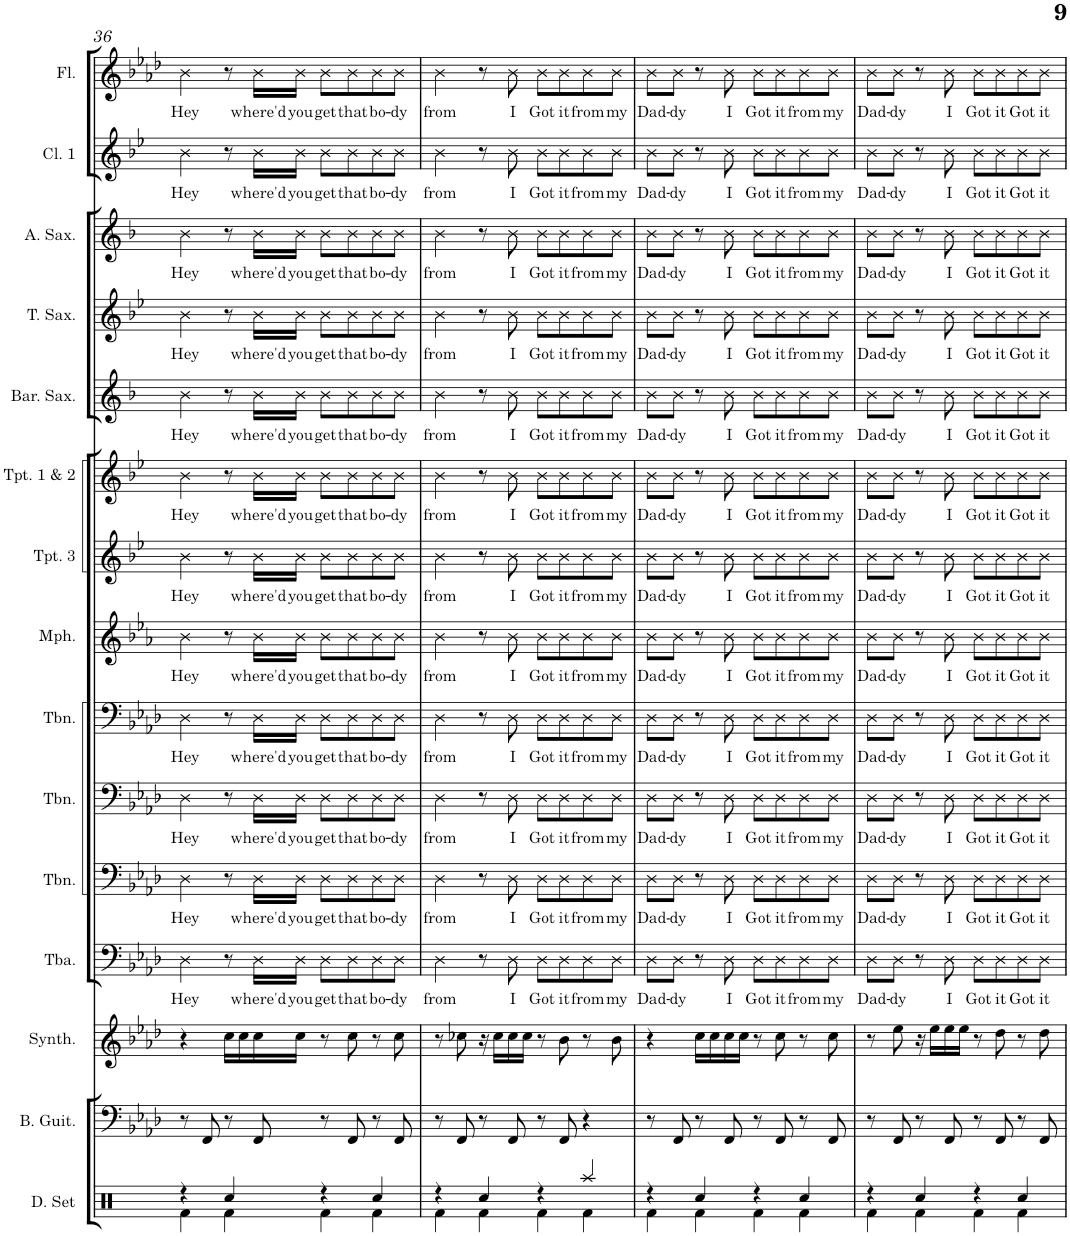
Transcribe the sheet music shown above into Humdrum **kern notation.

**kern	**kern	**kern	**kern	**text	**kern	**text	**kern	**text	**kern	**text	**kern	**text	**kern	**text	**kern	**text	**kern	**text	**kern	**text	**kern	**text	**kern	**text	**kern	**text
*part15	*part14	*part13	*part12	*part12	*part11	*part11	*part10	*part10	*part9	*part9	*part8	*part8	*part7	*part7	*part6	*part6	*part5	*part5	*part4	*part4	*part3	*part3	*part2	*part2	*part1	*part1
*staff15	*staff14	*staff13	*staff12	*staff12	*staff11	*staff11	*staff10	*staff10	*staff9	*staff9	*staff8	*staff8	*staff7	*staff7	*staff6	*staff6	*staff5	*staff5	*staff4	*staff4	*staff3	*staff3	*staff2	*staff2	*staff1	*staff1
*I"Drumset	*I"Bass Guitar	*I"Saw Synthesizer	*I"Tuba	*	*I"Trombone	*	*I"Trombone	*	*I"Trombone	*	*I"Mellophone	*	*I"Trumpet 3	*	*I"Trumpet 1 &amp; 2	*	*I"Baritone Sax	*	*I"Tenor Sax	*	*I"Alto Sax	*	*I"Clarinet 1	*	*I"Flute	*
*I'D. Set	*I'B. Guit.	*I'Synth.	*I'Tba.	*	*I'Tbn.	*	*I'Tbn.	*	*I'Tbn.	*	*I'Mph.	*	*I'Tpt. 3	*	*I'Tpt. 1 &amp; 2	*	*I'Bar. Sax.	*	*I'T. Sax.	*	*I'A. Sax.	*	*I'Cl. 1	*	*I'Fl.	*
!!LO:PB:g=z
*clefX	*clefF4	*clefG2	*clefF4	*	*clefF4	*	*clefF4	*	*clefF4	*	*clefG2	*	*clefG2	*	*clefG2	*	*clefG2	*	*clefG2	*	*clefG2	*	*clefG2	*	*clefG2	*
*	*Trd7c12	*	*	*	*	*	*	*	*	*	*Trd4c7	*	*Trd1c2	*	*Trd1c2	*	*Trd12c21	*	*Trd8c14	*	*Trd5c9	*	*Trd1c2	*	*	*
*k[]	*k[b-e-a-d-]	*k[b-e-a-d-]	*k[b-e-a-d-]	*	*k[b-e-a-d-]	*	*k[b-e-a-d-]	*	*k[b-e-a-d-]	*	*k[b-e-a-]	*	*k[b-e-]	*	*k[b-e-]	*	*k[b-]	*	*k[b-e-]	*	*k[b-]	*	*k[b-e-]	*	*k[b-e-a-d-]	*
*M4/4	*M4/4	*M4/4	*M4/4	*	*M4/4	*	*M4/4	*	*M4/4	*	*M4/4	*	*M4/4	*	*M4/4	*	*M4/4	*	*M4/4	*	*M4/4	*	*M4/4	*	*M4/4	*
=36	=36	=36	=36	=36	=36	=36	=36	=36	=36	=36	=36	=36	=36	=36	=36	=36	=36	=36	=36	=36	=36	=36	=36	=36	=36	=36
*^	*	*	*	*	*	*	*	*	*	*	*	*	*	*	*	*	*	*	*	*	*	*	*	*	*	*
!	!	!	!	!	!LO:LY:b	!	!LO:LY:b	!	!LO:LY:b	!	!LO:LY:b	!	!LO:LY:b	!	!LO:LY:b	!	!LO:LY:b	!	!LO:LY:b	!	!LO:LY:b	!	!LO:LY:b	!	!LO:LY:b	!	!LO:LY:b
4r	4Rf\	8r	4r	4D-\	Hey	4D-\	Hey	4D-\	Hey	4D-\	Hey	4b-\	Hey	4b-\	Hey	4b-\	Hey	4b-\	Hey	4b-\	Hey	4b-\	Hey	4b-\	Hey	4b-\	Hey
.	.	8FF/	.	.	.	.	.	.	.	.	.	.	.	.	.	.	.	.	.	.	.	.	.	.	.	.	.
4Rcc/	4Rf\	8r	16cc\LL	8r	.	8r	.	8r	.	8r	.	8r	.	8r	.	8r	.	8r	.	8r	.	8r	.	8r	.	8r	.
.	.	.	16cc\	.	.	.	.	.	.	.	.	.	.	.	.	.	.	.	.	.	.	.	.	.	.	.	.
!	!	!	!	!	!LO:LY:b	!	!LO:LY:b	!	!LO:LY:b	!	!LO:LY:b	!	!LO:LY:b	!	!LO:LY:b	!	!LO:LY:b	!	!LO:LY:b	!	!LO:LY:b	!	!LO:LY:b	!	!LO:LY:b	!	!LO:LY:b
.	.	8FF/	16cc\	16D-\LL	where'd	16D-\LL	where'd	16D-\LL	where'd	16D-\LL	where'd	16b-\LL	where'd	16b-\LL	where'd	16b-\LL	where'd	16b-\LL	where'd	16b-\LL	where'd	16b-\LL	where'd	16b-\LL	where'd	16b-\LL	where'd
!	!	!	!	!	!LO:LY:b	!	!LO:LY:b	!	!LO:LY:b	!	!LO:LY:b	!	!LO:LY:b	!	!LO:LY:b	!	!LO:LY:b	!	!LO:LY:b	!	!LO:LY:b	!	!LO:LY:b	!	!LO:LY:b	!	!LO:LY:b
.	.	.	16cc\JJ	16D-\JJ	you	16D-\JJ	you	16D-\JJ	you	16D-\JJ	you	16b-\JJ	you	16b-\JJ	you	16b-\JJ	you	16b-\JJ	you	16b-\JJ	you	16b-\JJ	you	16b-\JJ	you	16b-\JJ	you
!	!	!	!	!	!LO:LY:b	!	!LO:LY:b	!	!LO:LY:b	!	!LO:LY:b	!	!LO:LY:b	!	!LO:LY:b	!	!LO:LY:b	!	!LO:LY:b	!	!LO:LY:b	!	!LO:LY:b	!	!LO:LY:b	!	!LO:LY:b
4r	4Rf\	8r	8r	8D-\L	get	8D-\L	get	8D-\L	get	8D-\L	get	8b-\L	get	8b-\L	get	8b-\L	get	8b-\L	get	8b-\L	get	8b-\L	get	8b-\L	get	8b-\L	get
!	!	!	!	!	!LO:LY:b	!	!LO:LY:b	!	!LO:LY:b	!	!LO:LY:b	!	!LO:LY:b	!	!LO:LY:b	!	!LO:LY:b	!	!LO:LY:b	!	!LO:LY:b	!	!LO:LY:b	!	!LO:LY:b	!	!LO:LY:b
.	.	8FF/	8cc\	8D-\	that	8D-\	that	8D-\	that	8D-\	that	8b-\	that	8b-\	that	8b-\	that	8b-\	that	8b-\	that	8b-\	that	8b-\	that	8b-\	that
!	!	!	!	!	!LO:LY:b	!	!LO:LY:b	!	!LO:LY:b	!	!LO:LY:b	!	!LO:LY:b	!	!LO:LY:b	!	!LO:LY:b	!	!LO:LY:b	!	!LO:LY:b	!	!LO:LY:b	!	!LO:LY:b	!	!LO:LY:b
4Rcc/	4Rf\	8r	8r	8D-\	bo-	8D-\	bo-	8D-\	bo-	8D-\	bo-	8b-\	bo-	8b-\	bo-	8b-\	bo-	8b-\	bo-	8b-\	bo-	8b-\	bo-	8b-\	bo-	8b-\	bo-
!	!	!	!	!	!LO:LY:b	!	!LO:LY:b	!	!LO:LY:b	!	!LO:LY:b	!	!LO:LY:b	!	!LO:LY:b	!	!LO:LY:b	!	!LO:LY:b	!	!LO:LY:b	!	!LO:LY:b	!	!LO:LY:b	!	!LO:LY:b
.	.	8FF/	8cc\	8D-\J	-dy	8D-\J	-dy	8D-\J	-dy	8D-\J	-dy	8b-\J	-dy	8b-\J	-dy	8b-\J	-dy	8b-\J	-dy	8b-\J	-dy	8b-\J	-dy	8b-\J	-dy	8b-\J	-dy
=37	=37	=37	=37	=37	=37	=37	=37	=37	=37	=37	=37	=37	=37	=37	=37	=37	=37	=37	=37	=37	=37	=37	=37	=37	=37	=37	=37
!	!	!	!	!	!LO:LY:b	!	!LO:LY:b	!	!LO:LY:b	!	!LO:LY:b	!	!LO:LY:b	!	!LO:LY:b	!	!LO:LY:b	!	!LO:LY:b	!	!LO:LY:b	!	!LO:LY:b	!	!LO:LY:b	!	!LO:LY:b
4r	4Rf\	8r	8r	4D-\	from	4D-\	from	4D-\	from	4D-\	from	4b-\	from	4b-\	from	4b-\	from	4b-\	from	4b-\	from	4b-\	from	4b-\	from	4b-\	from
.	.	8FF/	8cc-X\	.	.	.	.	.	.	.	.	.	.	.	.	.	.	.	.	.	.	.	.	.	.	.	.
4Rcc/	4Rf\	8r	16r	8r	.	8r	.	8r	.	8r	.	8r	.	8r	.	8r	.	8r	.	8r	.	8r	.	8r	.	8r	.
.	.	.	16cc-\LL	.	.	.	.	.	.	.	.	.	.	.	.	.	.	.	.	.	.	.	.	.	.	.	.
!	!	!	!	!	!LO:LY:b	!	!LO:LY:b	!	!LO:LY:b	!	!LO:LY:b	!	!LO:LY:b	!	!LO:LY:b	!	!LO:LY:b	!	!LO:LY:b	!	!LO:LY:b	!	!LO:LY:b	!	!LO:LY:b	!	!LO:LY:b
.	.	8FF/	16cc-\	8D-\	I	8D-\	I	8D-\	I	8D-\	I	8b-\	I	8b-\	I	8b-\	I	8b-\	I	8b-\	I	8b-\	I	8b-\	I	8b-\	I
.	.	.	16cc-\JJ	.	.	.	.	.	.	.	.	.	.	.	.	.	.	.	.	.	.	.	.	.	.	.	.
!	!	!	!	!	!LO:LY:b	!	!LO:LY:b	!	!LO:LY:b	!	!LO:LY:b	!	!LO:LY:b	!	!LO:LY:b	!	!LO:LY:b	!	!LO:LY:b	!	!LO:LY:b	!	!LO:LY:b	!	!LO:LY:b	!	!LO:LY:b
4r	4Rf\	8r	8r	8D-\L	Got	8D-\L	Got	8D-\L	Got	8D-\L	Got	8b-\L	Got	8b-\L	Got	8b-\L	Got	8b-\L	Got	8b-\L	Got	8b-\L	Got	8b-\L	Got	8b-\L	Got
!	!	!	!	!	!LO:LY:b	!	!LO:LY:b	!	!LO:LY:b	!	!LO:LY:b	!	!LO:LY:b	!	!LO:LY:b	!	!LO:LY:b	!	!LO:LY:b	!	!LO:LY:b	!	!LO:LY:b	!	!LO:LY:b	!	!LO:LY:b
.	.	8FF/	8b-\	8D-\	it	8D-\	it	8D-\	it	8D-\	it	8b-\	it	8b-\	it	8b-\	it	8b-\	it	8b-\	it	8b-\	it	8b-\	it	8b-\	it
!	!	!	!	!	!LO:LY:b	!	!LO:LY:b	!	!LO:LY:b	!	!LO:LY:b	!	!LO:LY:b	!	!LO:LY:b	!	!LO:LY:b	!	!LO:LY:b	!	!LO:LY:b	!	!LO:LY:b	!	!LO:LY:b	!	!LO:LY:b
4Raa/	4Rf\	4r	8r	8D-\	from	8D-\	from	8D-\	from	8D-\	from	8b-\	from	8b-\	from	8b-\	from	8b-\	from	8b-\	from	8b-\	from	8b-\	from	8b-\	from
!	!	!	!	!	!LO:LY:b	!	!LO:LY:b	!	!LO:LY:b	!	!LO:LY:b	!	!LO:LY:b	!	!LO:LY:b	!	!LO:LY:b	!	!LO:LY:b	!	!LO:LY:b	!	!LO:LY:b	!	!LO:LY:b	!	!LO:LY:b
.	.	.	8b-\	8D-\J	my	8D-\J	my	8D-\J	my	8D-\J	my	8b-\J	my	8b-\J	my	8b-\J	my	8b-\J	my	8b-\J	my	8b-\J	my	8b-\J	my	8b-\J	my
=38	=38	=38	=38	=38	=38	=38	=38	=38	=38	=38	=38	=38	=38	=38	=38	=38	=38	=38	=38	=38	=38	=38	=38	=38	=38	=38	=38
!	!	!	!	!	!LO:LY:b	!	!LO:LY:b	!	!LO:LY:b	!	!LO:LY:b	!	!LO:LY:b	!	!LO:LY:b	!	!LO:LY:b	!	!LO:LY:b	!	!LO:LY:b	!	!LO:LY:b	!	!LO:LY:b	!	!LO:LY:b
4r	4Rf\	8r	4r	8D-\L	Dad-	8D-\L	Dad-	8D-\L	Dad-	8D-\L	Dad-	8b-\L	Dad-	8b-\L	Dad-	8b-\L	Dad-	8b-\L	Dad-	8b-\L	Dad-	8b-\L	Dad-	8b-\L	Dad-	8b-\L	Dad-
!	!	!	!	!	!LO:LY:b	!	!LO:LY:b	!	!LO:LY:b	!	!LO:LY:b	!	!LO:LY:b	!	!LO:LY:b	!	!LO:LY:b	!	!LO:LY:b	!	!LO:LY:b	!	!LO:LY:b	!	!LO:LY:b	!	!LO:LY:b
.	.	8FF/	.	8D-\J	-dy	8D-\J	-dy	8D-\J	-dy	8D-\J	-dy	8b-\J	-dy	8b-\J	-dy	8b-\J	-dy	8b-\J	-dy	8b-\J	-dy	8b-\J	-dy	8b-\J	-dy	8b-\J	-dy
4Rcc/	4Rf\	8r	16cc\LL	8r	.	8r	.	8r	.	8r	.	8r	.	8r	.	8r	.	8r	.	8r	.	8r	.	8r	.	8r	.
.	.	.	16cc\	.	.	.	.	.	.	.	.	.	.	.	.	.	.	.	.	.	.	.	.	.	.	.	.
!	!	!	!	!	!LO:LY:b	!	!LO:LY:b	!	!LO:LY:b	!	!LO:LY:b	!	!LO:LY:b	!	!LO:LY:b	!	!LO:LY:b	!	!LO:LY:b	!	!LO:LY:b	!	!LO:LY:b	!	!LO:LY:b	!	!LO:LY:b
.	.	8FF/	16cc\	8D-\	I	8D-\	I	8D-\	I	8D-\	I	8b-\	I	8b-\	I	8b-\	I	8b-\	I	8b-\	I	8b-\	I	8b-\	I	8b-\	I
.	.	.	16cc\JJ	.	.	.	.	.	.	.	.	.	.	.	.	.	.	.	.	.	.	.	.	.	.	.	.
!	!	!	!	!	!LO:LY:b	!	!LO:LY:b	!	!LO:LY:b	!	!LO:LY:b	!	!LO:LY:b	!	!LO:LY:b	!	!LO:LY:b	!	!LO:LY:b	!	!LO:LY:b	!	!LO:LY:b	!	!LO:LY:b	!	!LO:LY:b
4r	4Rf\	8r	8r	8D-\L	Got	8D-\L	Got	8D-\L	Got	8D-\L	Got	8b-\L	Got	8b-\L	Got	8b-\L	Got	8b-\L	Got	8b-\L	Got	8b-\L	Got	8b-\L	Got	8b-\L	Got
!	!	!	!	!	!LO:LY:b	!	!LO:LY:b	!	!LO:LY:b	!	!LO:LY:b	!	!LO:LY:b	!	!LO:LY:b	!	!LO:LY:b	!	!LO:LY:b	!	!LO:LY:b	!	!LO:LY:b	!	!LO:LY:b	!	!LO:LY:b
.	.	8FF/	8cc\	8D-\	it	8D-\	it	8D-\	it	8D-\	it	8b-\	it	8b-\	it	8b-\	it	8b-\	it	8b-\	it	8b-\	it	8b-\	it	8b-\	it
!	!	!	!	!	!LO:LY:b	!	!LO:LY:b	!	!LO:LY:b	!	!LO:LY:b	!	!LO:LY:b	!	!LO:LY:b	!	!LO:LY:b	!	!LO:LY:b	!	!LO:LY:b	!	!LO:LY:b	!	!LO:LY:b	!	!LO:LY:b
4Rcc/	4Rf\	8r	8r	8D-\	from	8D-\	from	8D-\	from	8D-\	from	8b-\	from	8b-\	from	8b-\	from	8b-\	from	8b-\	from	8b-\	from	8b-\	from	8b-\	from
!	!	!	!	!	!LO:LY:b	!	!LO:LY:b	!	!LO:LY:b	!	!LO:LY:b	!	!LO:LY:b	!	!LO:LY:b	!	!LO:LY:b	!	!LO:LY:b	!	!LO:LY:b	!	!LO:LY:b	!	!LO:LY:b	!	!LO:LY:b
.	.	8FF/	8cc\	8D-\J	my	8D-\J	my	8D-\J	my	8D-\J	my	8b-\J	my	8b-\J	my	8b-\J	my	8b-\J	my	8b-\J	my	8b-\J	my	8b-\J	my	8b-\J	my
=39	=39	=39	=39	=39	=39	=39	=39	=39	=39	=39	=39	=39	=39	=39	=39	=39	=39	=39	=39	=39	=39	=39	=39	=39	=39	=39	=39
!	!	!	!	!	!LO:LY:b	!	!LO:LY:b	!	!LO:LY:b	!	!LO:LY:b	!	!LO:LY:b	!	!LO:LY:b	!	!LO:LY:b	!	!LO:LY:b	!	!LO:LY:b	!	!LO:LY:b	!	!LO:LY:b	!	!LO:LY:b
4r	4Rf\	8r	8r	8D-\L	Dad-	8D-\L	Dad-	8D-\L	Dad-	8D-\L	Dad-	8b-\L	Dad-	8b-\L	Dad-	8b-\L	Dad-	8b-\L	Dad-	8b-\L	Dad-	8b-\L	Dad-	8b-\L	Dad-	8b-\L	Dad-
!	!	!	!	!	!LO:LY:b	!	!LO:LY:b	!	!LO:LY:b	!	!LO:LY:b	!	!LO:LY:b	!	!LO:LY:b	!	!LO:LY:b	!	!LO:LY:b	!	!LO:LY:b	!	!LO:LY:b	!	!LO:LY:b	!	!LO:LY:b
.	.	8FF/	8ee-\	8D-\J	-dy	8D-\J	-dy	8D-\J	-dy	8D-\J	-dy	8b-\J	-dy	8b-\J	-dy	8b-\J	-dy	8b-\J	-dy	8b-\J	-dy	8b-\J	-dy	8b-\J	-dy	8b-\J	-dy
4Rcc/	4Rf\	8r	16r	8r	.	8r	.	8r	.	8r	.	8r	.	8r	.	8r	.	8r	.	8r	.	8r	.	8r	.	8r	.
.	.	.	16ee-\LL	.	.	.	.	.	.	.	.	.	.	.	.	.	.	.	.	.	.	.	.	.	.	.	.
!	!	!	!	!	!LO:LY:b	!	!LO:LY:b	!	!LO:LY:b	!	!LO:LY:b	!	!LO:LY:b	!	!LO:LY:b	!	!LO:LY:b	!	!LO:LY:b	!	!LO:LY:b	!	!LO:LY:b	!	!LO:LY:b	!	!LO:LY:b
.	.	8FF/	16ee-\	8D-\	I	8D-\	I	8D-\	I	8D-\	I	8b-\	I	8b-\	I	8b-\	I	8b-\	I	8b-\	I	8b-\	I	8b-\	I	8b-\	I
.	.	.	16ee-\JJ	.	.	.	.	.	.	.	.	.	.	.	.	.	.	.	.	.	.	.	.	.	.	.	.
!	!	!	!	!	!LO:LY:b	!	!LO:LY:b	!	!LO:LY:b	!	!LO:LY:b	!	!LO:LY:b	!	!LO:LY:b	!	!LO:LY:b	!	!LO:LY:b	!	!LO:LY:b	!	!LO:LY:b	!	!LO:LY:b	!	!LO:LY:b
4r	4Rf\	8r	8r	8D-\L	Got	8D-\L	Got	8D-\L	Got	8D-\L	Got	8b-\L	Got	8b-\L	Got	8b-\L	Got	8b-\L	Got	8b-\L	Got	8b-\L	Got	8b-\L	Got	8b-\L	Got
!	!	!	!	!	!LO:LY:b	!	!LO:LY:b	!	!LO:LY:b	!	!LO:LY:b	!	!LO:LY:b	!	!LO:LY:b	!	!LO:LY:b	!	!LO:LY:b	!	!LO:LY:b	!	!LO:LY:b	!	!LO:LY:b	!	!LO:LY:b
.	.	8FF/	8dd-\	8D-\	it	8D-\	it	8D-\	it	8D-\	it	8b-\	it	8b-\	it	8b-\	it	8b-\	it	8b-\	it	8b-\	it	8b-\	it	8b-\	it
!	!	!	!	!	!LO:LY:b	!	!LO:LY:b	!	!LO:LY:b	!	!LO:LY:b	!	!LO:LY:b	!	!LO:LY:b	!	!LO:LY:b	!	!LO:LY:b	!	!LO:LY:b	!	!LO:LY:b	!	!LO:LY:b	!	!LO:LY:b
4Rcc/	4Rf\	8r	8r	8D-\	Got	8D-\	Got	8D-\	Got	8D-\	Got	8b-\	Got	8b-\	Got	8b-\	Got	8b-\	Got	8b-\	Got	8b-\	Got	8b-\	Got	8b-\	Got
!	!	!	!	!	!LO:LY:b	!	!LO:LY:b	!	!LO:LY:b	!	!LO:LY:b	!	!LO:LY:b	!	!LO:LY:b	!	!LO:LY:b	!	!LO:LY:b	!	!LO:LY:b	!	!LO:LY:b	!	!LO:LY:b	!	!LO:LY:b
.	.	8FF/	8dd-\	8D-\J	it	8D-\J	it	8D-\J	it	8D-\J	it	8b-\J	it	8b-\J	it	8b-\J	it	8b-\J	it	8b-\J	it	8b-\J	it	8b-\J	it	8b-\J	it
*v	*v	*	*	*	*	*	*	*	*	*	*	*	*	*	*	*	*	*	*	*	*	*	*	*	*	*	*
=	=	=	=	=	=	=	=	=	=	=	=	=	=	=	=	=	=	=	=	=	=	=	=	=	=	=
*-	*-	*-	*-	*-	*-	*-	*-	*-	*-	*-	*-	*-	*-	*-	*-	*-	*-	*-	*-	*-	*-	*-	*-	*-	*-	*-
